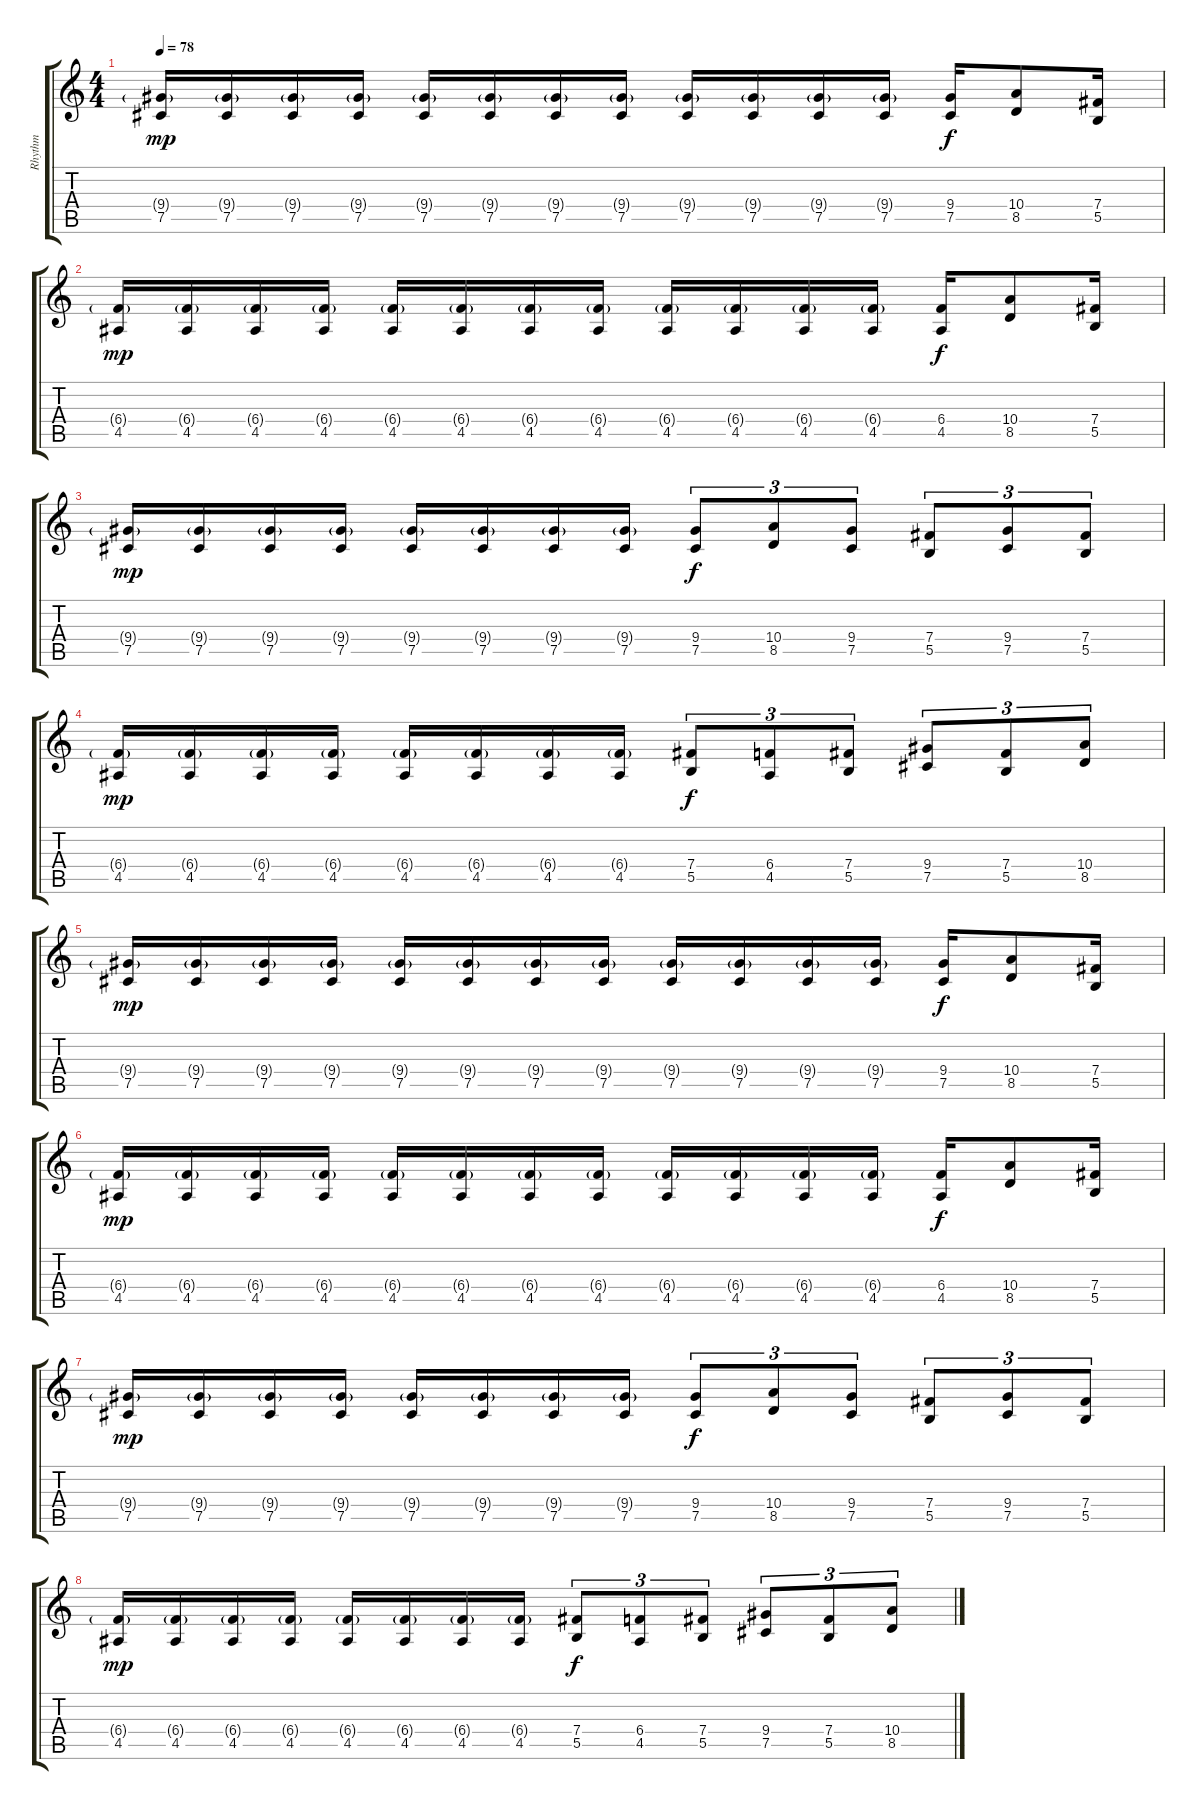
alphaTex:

\track ("Rhythm" "Rhythm") {instrument distortionguitar}
\staff {score tabs}
\tuning (Db4 Ab3 E3 B2 Gb2 Db2) {hide}
\ts (4 4)
\tempo 78
\clef g2
\ks c
(9.4{g} 7.5).16{dy mp} (9.4{g} 7.5).16 (9.4{g} 7.5).16 (9.4{g} 7.5).16 (9.4{g} 7.5).16 (9.4{g} 7.5).16 (9.4{g} 7.5).16 (9.4{g} 7.5).16 (9.4{g} 7.5).16 (9.4{g} 7.5).16 (9.4{g} 7.5).16 (9.4{g} 7.5).16 (9.4 7.5).16{dy f} (10.4 8.5).8 (7.4 5.5).16 |
(6.4{g} 4.5).16{dy mp} (6.4{g} 4.5).16 (6.4{g} 4.5).16 (6.4{g} 4.5).16 (6.4{g} 4.5).16 (6.4{g} 4.5).16 (6.4{g} 4.5).16 (6.4{g} 4.5).16 (6.4{g} 4.5).16 (6.4{g} 4.5).16 (6.4{g} 4.5).16 (6.4{g} 4.5).16 (6.4 4.5).16{dy f} (10.4 8.5).8 (7.4 5.5).16 |
(9.4{g} 7.5).16{dy mp} (9.4{g} 7.5).16 (9.4{g} 7.5).16 (9.4{g} 7.5).16 (9.4{g} 7.5).16 (9.4{g} 7.5).16 (9.4{g} 7.5).16 (9.4{g} 7.5).16 (9.4 7.5).8{tu (3 2) dy f} (10.4 8.5).8{tu (3 2)} (9.4 7.5).8{tu (3 2)} (7.4 5.5).8{tu (3 2)} (9.4 7.5).8{tu (3 2)} (7.4 5.5).8{tu (3 2)} |
(6.4{g} 4.5).16{dy mp} (6.4{g} 4.5).16 (6.4{g} 4.5).16 (6.4{g} 4.5).16 (6.4{g} 4.5).16 (6.4{g} 4.5).16 (6.4{g} 4.5).16 (6.4{g} 4.5).16 (7.4 5.5).8{tu (3 2) dy f} (6.4 4.5).8{tu (3 2)} (7.4 5.5).8{tu (3 2)} (9.4 7.5).8{tu (3 2)} (7.4 5.5).8{tu (3 2)} (10.4 8.5).8{tu (3 2)} |
(9.4{g} 7.5).16{dy mp} (9.4{g} 7.5).16 (9.4{g} 7.5).16 (9.4{g} 7.5).16 (9.4{g} 7.5).16 (9.4{g} 7.5).16 (9.4{g} 7.5).16 (9.4{g} 7.5).16 (9.4{g} 7.5).16 (9.4{g} 7.5).16 (9.4{g} 7.5).16 (9.4{g} 7.5).16 (9.4 7.5).16{dy f} (10.4 8.5).8 (7.4 5.5).16 |
(6.4{g} 4.5).16{dy mp} (6.4{g} 4.5).16 (6.4{g} 4.5).16 (6.4{g} 4.5).16 (6.4{g} 4.5).16 (6.4{g} 4.5).16 (6.4{g} 4.5).16 (6.4{g} 4.5).16 (6.4{g} 4.5).16 (6.4{g} 4.5).16 (6.4{g} 4.5).16 (6.4{g} 4.5).16 (6.4 4.5).16{dy f} (10.4 8.5).8 (7.4 5.5).16 |
(9.4{g} 7.5).16{dy mp} (9.4{g} 7.5).16 (9.4{g} 7.5).16 (9.4{g} 7.5).16 (9.4{g} 7.5).16 (9.4{g} 7.5).16 (9.4{g} 7.5).16 (9.4{g} 7.5).16 (9.4 7.5).8{tu (3 2) dy f} (10.4 8.5).8{tu (3 2)} (9.4 7.5).8{tu (3 2)} (7.4 5.5).8{tu (3 2)} (9.4 7.5).8{tu (3 2)} (7.4 5.5).8{tu (3 2)} |
(6.4{g} 4.5).16{dy mp} (6.4{g} 4.5).16 (6.4{g} 4.5).16 (6.4{g} 4.5).16 (6.4{g} 4.5).16 (6.4{g} 4.5).16 (6.4{g} 4.5).16 (6.4{g} 4.5).16 (7.4 5.5).8{tu (3 2) dy f} (6.4 4.5).8{tu (3 2)} (7.4 5.5).8{tu (3 2)} (9.4 7.5).8{tu (3 2)} (7.4 5.5).8{tu (3 2)} (10.4 8.5).8{tu (3 2)}
